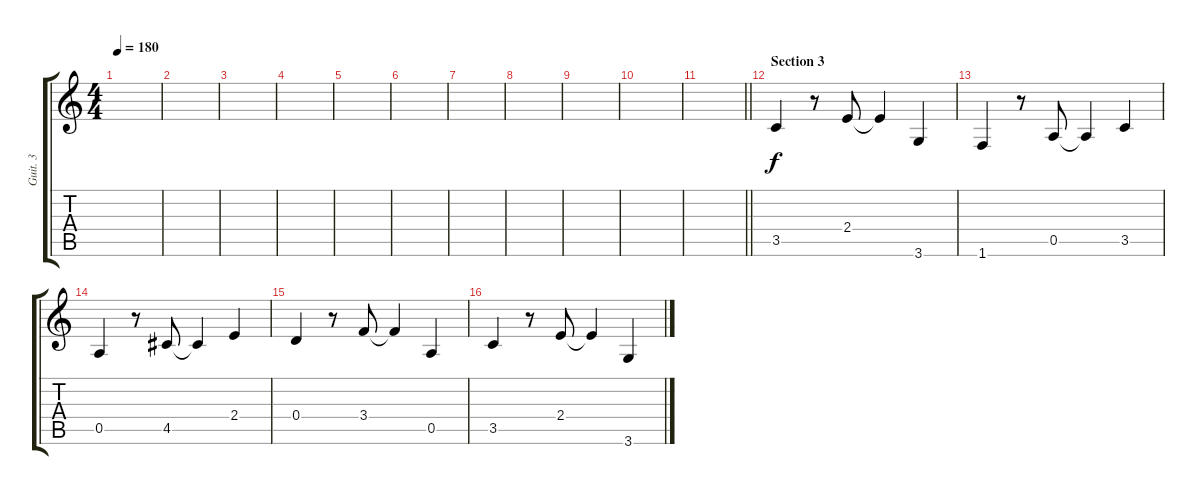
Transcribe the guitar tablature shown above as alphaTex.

\track ("Guit. 3" "Guit. 3") {instrument acousticguitarnylon}
\staff {score tabs}
\tuning (E4 B3 G3 D3 A2 E2) {hide}
\ts (4 4)
\tempo 180
\clef g2
\ks c
|
|
|
|
|
|
|
|
|
|
\barLineRight lightlight
|
\section ("" "Section 3")
3.5.4 r.8 2.4.8 2.4{t}.4 3.6.4 |
1.6.4 r.8 0.5.8 0.5{t}.4 3.5.4 |
0.5.4 r.8 4.5.8 4.5{t}.4 2.4.4 |
0.4.4 r.8 3.4.8 3.4{t}.4 0.5.4 |
3.5.4 r.8 2.4.8 2.4{t}.4 3.6.4
